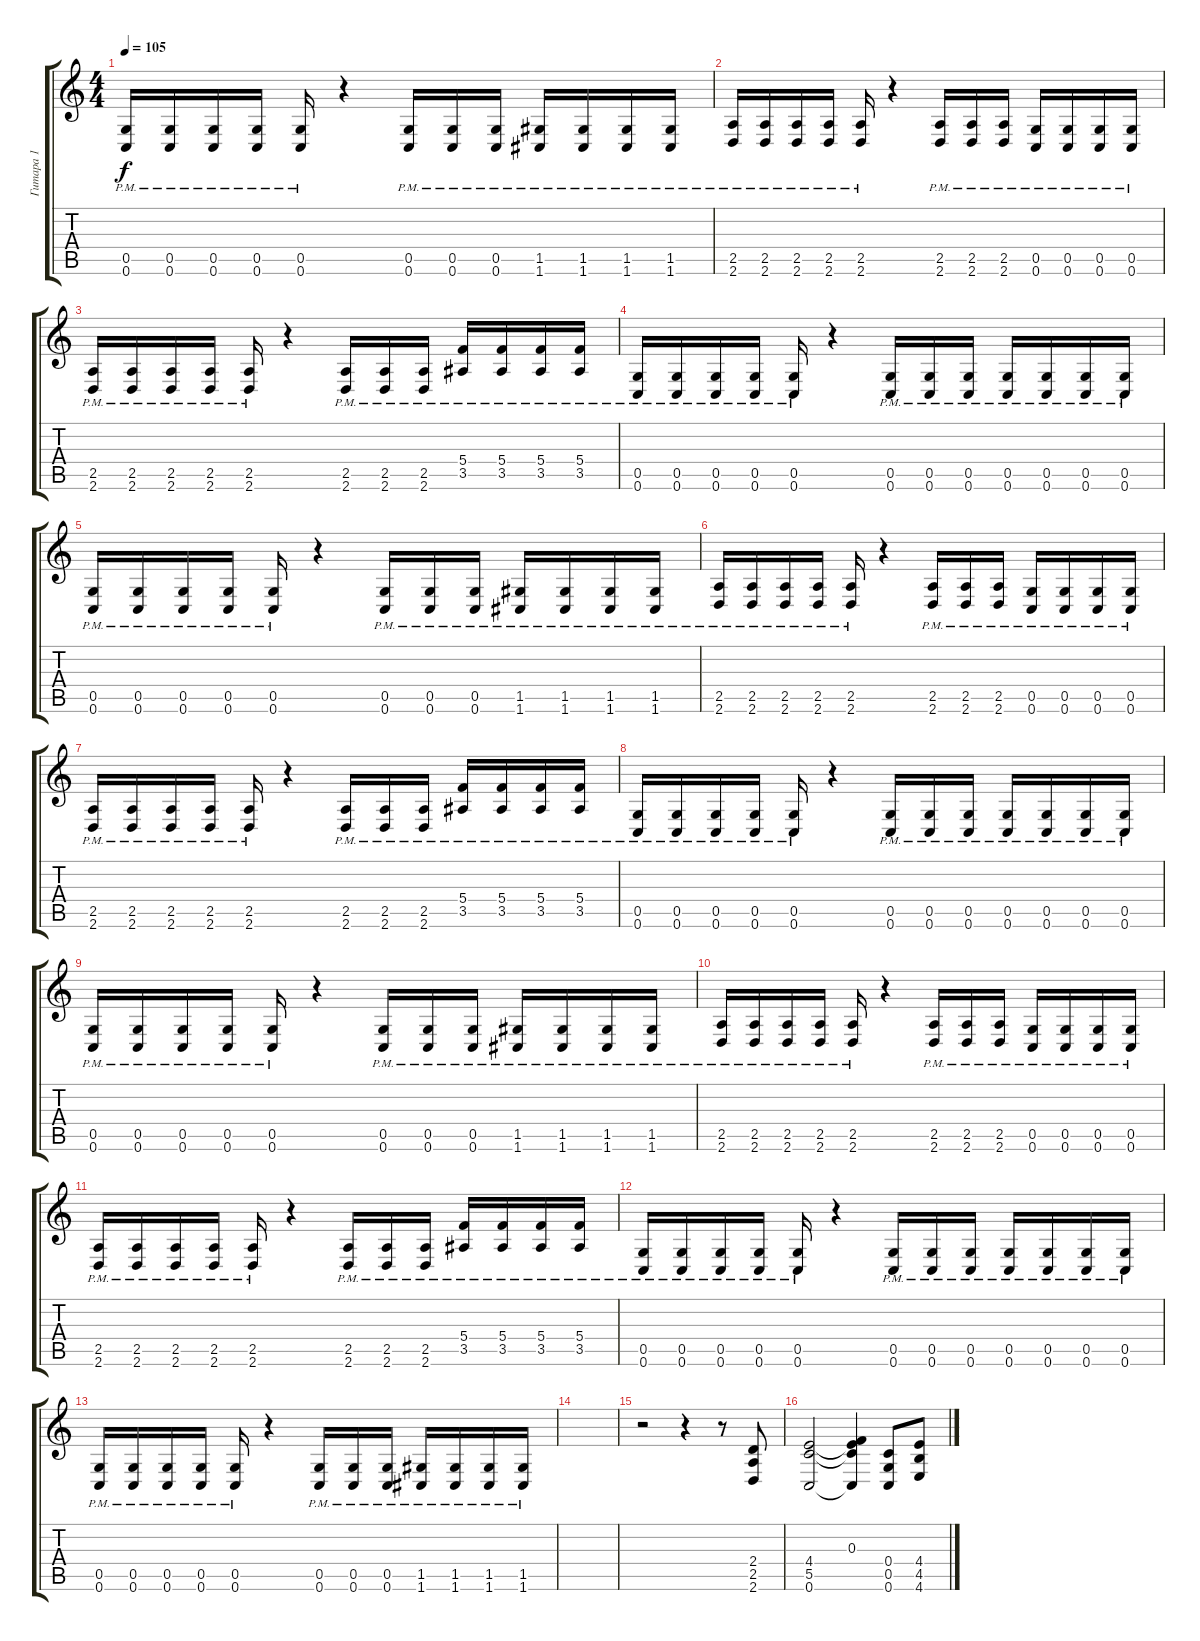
\track ("Гитара 1" "Гитара 1") {instrument distortionguitar}
\staff {score tabs}
\tuning (D4 A3 F3 C3 G2 C2) {hide}
\ts (4 4)
\tempo 105
\clef g2
\ks c
(0.5{pm} 0.6{pm}).16{dy f} (0.5{pm} 0.6{pm}).16 (0.5{pm} 0.6{pm}).16 (0.5{pm} 0.6{pm}).16 (0.5{pm} 0.6{pm}).16 r.4 (0.5{pm} 0.6{pm}).16 (0.5{pm} 0.6{pm}).16 (0.5{pm} 0.6{pm}).16 (1.5{pm} 1.6{pm}).16 (1.5{pm} 1.6{pm}).16 (1.5{pm} 1.6{pm}).16 (1.5{pm} 1.6{pm}).16 |
(2.5{pm} 2.6{pm}).16 (2.5{pm} 2.6{pm}).16 (2.5{pm} 2.6{pm}).16 (2.5{pm} 2.6{pm}).16 (2.5{pm} 2.6{pm}).16 r.4 (2.5{pm} 2.6{pm}).16 (2.5{pm} 2.6{pm}).16 (2.5{pm} 2.6{pm}).16 (0.5{pm} 0.6{pm}).16 (0.5{pm} 0.6{pm}).16 (0.5{pm} 0.6{pm}).16 (0.5{pm} 0.6{pm}).16 |
(2.5{pm} 2.6{pm}).16 (2.5{pm} 2.6{pm}).16 (2.5{pm} 2.6{pm}).16 (2.5{pm} 2.6{pm}).16 (2.5{pm} 2.6{pm}).16 r.4 (2.5{pm} 2.6{pm}).16 (2.5{pm} 2.6{pm}).16 (2.5{pm} 2.6{pm}).16 (5.4{pm} 3.5{pm}).16 (5.4{pm} 3.5{pm}).16 (5.4{pm} 3.5{pm}).16 (5.4{pm} 3.5{pm}).16 |
(0.5{pm} 0.6{pm}).16 (0.5{pm} 0.6{pm}).16 (0.5{pm} 0.6{pm}).16 (0.5{pm} 0.6{pm}).16 (0.5{pm} 0.6{pm}).16 r.4 (0.5{pm} 0.6{pm}).16 (0.5{pm} 0.6{pm}).16 (0.5{pm} 0.6{pm}).16 (0.5{pm} 0.6{pm}).16 (0.5{pm} 0.6{pm}).16 (0.5{pm} 0.6{pm}).16 (0.5{pm} 0.6{pm}).16 |
(0.5{pm} 0.6{pm}).16 (0.5{pm} 0.6{pm}).16 (0.5{pm} 0.6{pm}).16 (0.5{pm} 0.6{pm}).16 (0.5{pm} 0.6{pm}).16 r.4 (0.5{pm} 0.6{pm}).16 (0.5{pm} 0.6{pm}).16 (0.5{pm} 0.6{pm}).16 (1.5{pm} 1.6{pm}).16 (1.5{pm} 1.6{pm}).16 (1.5{pm} 1.6{pm}).16 (1.5{pm} 1.6{pm}).16 |
(2.5{pm} 2.6{pm}).16 (2.5{pm} 2.6{pm}).16 (2.5{pm} 2.6{pm}).16 (2.5{pm} 2.6{pm}).16 (2.5{pm} 2.6{pm}).16 r.4 (2.5{pm} 2.6{pm}).16 (2.5{pm} 2.6{pm}).16 (2.5{pm} 2.6{pm}).16 (0.5{pm} 0.6{pm}).16 (0.5{pm} 0.6{pm}).16 (0.5{pm} 0.6{pm}).16 (0.5{pm} 0.6{pm}).16 |
(2.5{pm} 2.6{pm}).16 (2.5{pm} 2.6{pm}).16 (2.5{pm} 2.6{pm}).16 (2.5{pm} 2.6{pm}).16 (2.5{pm} 2.6{pm}).16 r.4 (2.5{pm} 2.6{pm}).16 (2.5{pm} 2.6{pm}).16 (2.5{pm} 2.6{pm}).16 (5.4{pm} 3.5{pm}).16 (5.4{pm} 3.5{pm}).16 (5.4{pm} 3.5{pm}).16 (5.4{pm} 3.5{pm}).16 |
(0.5{pm} 0.6{pm}).16 (0.5{pm} 0.6{pm}).16 (0.5{pm} 0.6{pm}).16 (0.5{pm} 0.6{pm}).16 (0.5{pm} 0.6{pm}).16 r.4 (0.5{pm} 0.6{pm}).16 (0.5{pm} 0.6{pm}).16 (0.5{pm} 0.6{pm}).16 (0.5{pm} 0.6{pm}).16 (0.5{pm} 0.6{pm}).16 (0.5{pm} 0.6{pm}).16 (0.5{pm} 0.6{pm}).16 |
(0.5{pm} 0.6{pm}).16 (0.5{pm} 0.6{pm}).16 (0.5{pm} 0.6{pm}).16 (0.5{pm} 0.6{pm}).16 (0.5{pm} 0.6{pm}).16 r.4 (0.5{pm} 0.6{pm}).16 (0.5{pm} 0.6{pm}).16 (0.5{pm} 0.6{pm}).16 (1.5{pm} 1.6{pm}).16 (1.5{pm} 1.6{pm}).16 (1.5{pm} 1.6{pm}).16 (1.5{pm} 1.6{pm}).16 |
(2.5{pm} 2.6{pm}).16 (2.5{pm} 2.6{pm}).16 (2.5{pm} 2.6{pm}).16 (2.5{pm} 2.6{pm}).16 (2.5{pm} 2.6{pm}).16 r.4 (2.5{pm} 2.6{pm}).16 (2.5{pm} 2.6{pm}).16 (2.5{pm} 2.6{pm}).16 (0.5{pm} 0.6{pm}).16 (0.5{pm} 0.6{pm}).16 (0.5{pm} 0.6{pm}).16 (0.5{pm} 0.6{pm}).16 |
(2.5{pm} 2.6{pm}).16 (2.5{pm} 2.6{pm}).16 (2.5{pm} 2.6{pm}).16 (2.5{pm} 2.6{pm}).16 (2.5{pm} 2.6{pm}).16 r.4 (2.5{pm} 2.6{pm}).16 (2.5{pm} 2.6{pm}).16 (2.5{pm} 2.6{pm}).16 (5.4{pm} 3.5{pm}).16 (5.4{pm} 3.5{pm}).16 (5.4{pm} 3.5{pm}).16 (5.4{pm} 3.5{pm}).16 |
(0.5{pm} 0.6{pm}).16 (0.5{pm} 0.6{pm}).16 (0.5{pm} 0.6{pm}).16 (0.5{pm} 0.6{pm}).16 (0.5{pm} 0.6{pm}).16 r.4 (0.5{pm} 0.6{pm}).16 (0.5{pm} 0.6{pm}).16 (0.5{pm} 0.6{pm}).16 (0.5{pm} 0.6{pm}).16 (0.5{pm} 0.6{pm}).16 (0.5{pm} 0.6{pm}).16 (0.5{pm} 0.6{pm}).16 |
(0.5{pm} 0.6{pm}).16 (0.5{pm} 0.6{pm}).16 (0.5{pm} 0.6{pm}).16 (0.5{pm} 0.6{pm}).16 (0.5{pm} 0.6{pm}).16 r.4 (0.5{pm} 0.6{pm}).16 (0.5{pm} 0.6{pm}).16 (0.5{pm} 0.6{pm}).16 (1.5{pm} 1.6{pm}).16 (1.5{pm} 1.6{pm}).16 (1.5{pm} 1.6{pm}).16 (1.5{pm} 1.6{pm}).16 |
|
r.2{instrument distortionguitar} r.4 r.8 (2.4 2.5 2.6).8 |
(4.4 5.5 0.6).2 (0.3 4.4{t} 5.5{t} 0.6{t}).4 (0.4 0.5 0.6).8 (4.4 4.5 4.6).8
